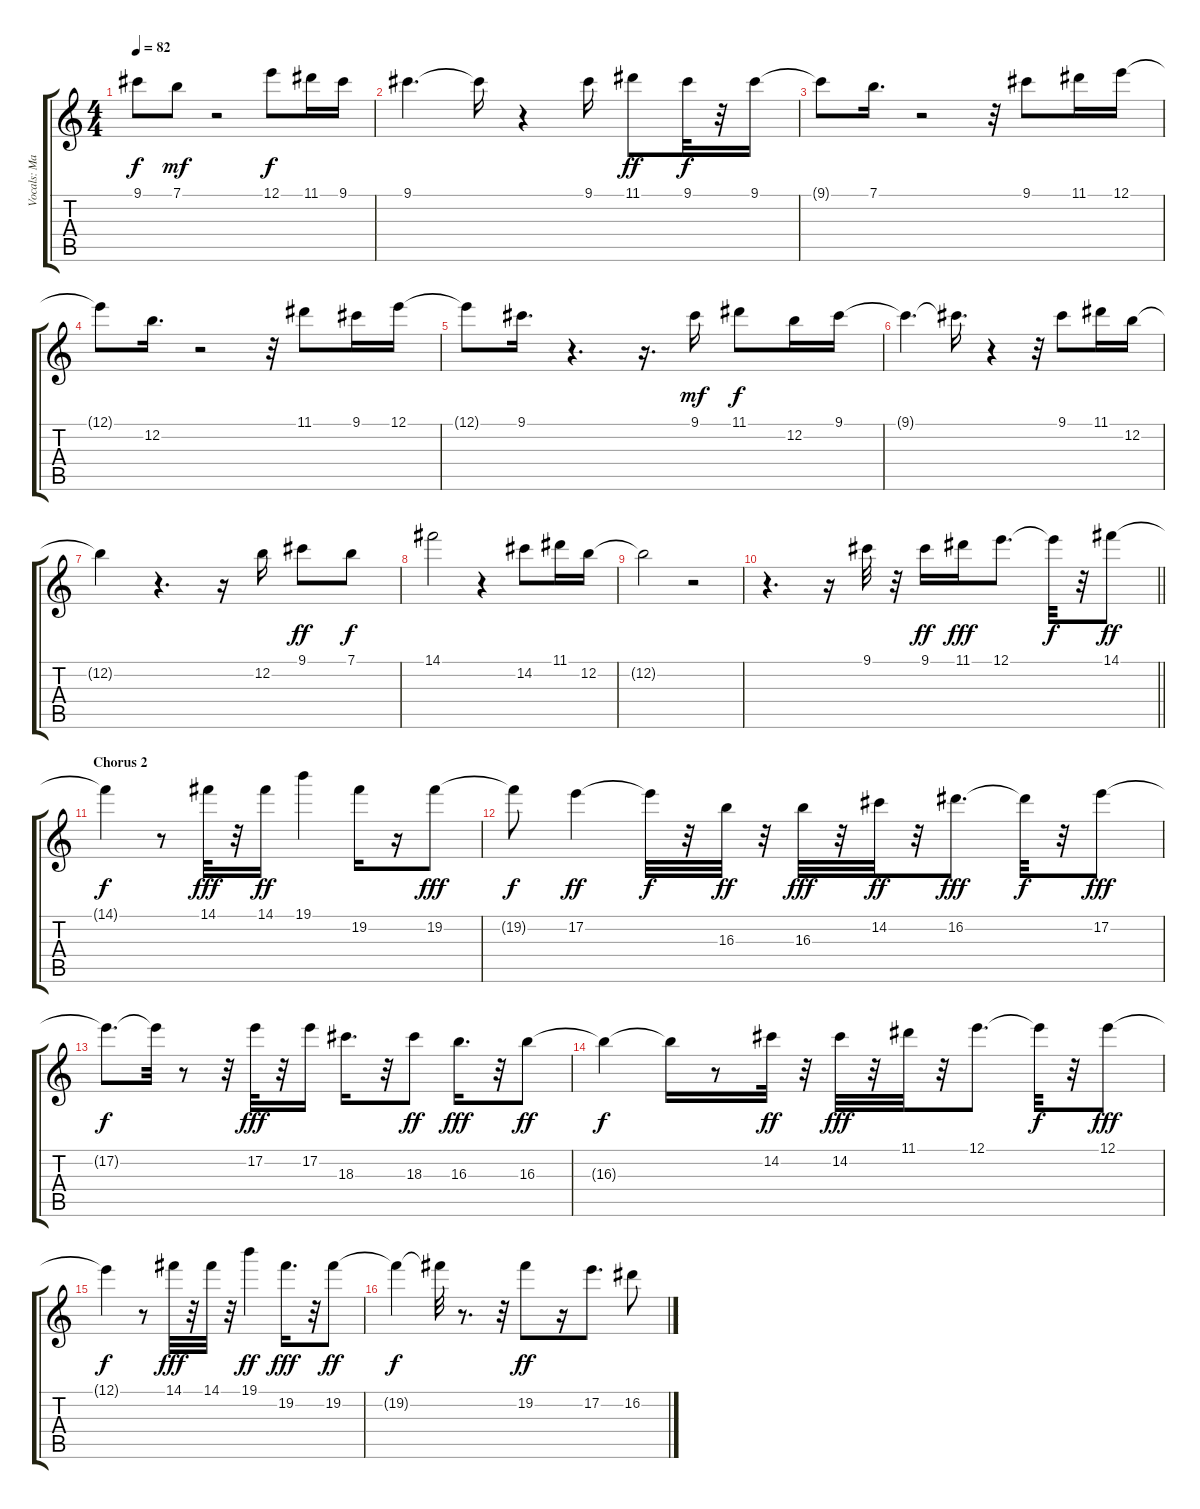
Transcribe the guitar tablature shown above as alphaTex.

\track ("Vocals: Marie Fredriksson" "Vocals: Ma") {instrument contrabass}
\staff {score tabs}
\tuning (E4 B3 G3 D3 A2 E2) {hide}
\ts (4 4)
\tempo 82
\clef g2
\ks c
9.1{t}.8{dy f} 7.1.8{dy mf} r.2 12.1.8{dy f} 11.1.16 9.1.16 |
9.1.4{d} 9.1{t}.16 r.4 9.1.16 11.1.8{dy ff} 9.1.32{dy f} r.32 9.1.16 |
9.1{t}.8 7.1.16{d} r.2 r.32 9.1.8 11.1.16 12.1.16 |
12.1{t}.8 12.2.16{d} r.2 r.32 11.1.8 9.1.16 12.1.16 |
12.1{t}.8 9.1.16{d} r.4{d} r.16{d} 9.1.16{dy mf} 11.1.8{dy f} 12.2.16 9.1.16 |
9.1{t}.4{d} 9.1{t}.16{d} r.4 r.32 9.1.8 11.1.16 12.2.16 |
12.2{t}.4 r.4{d} r.16 12.2.16 9.1.8{dy ff} 7.1.8{dy f} |
14.1.2 r.4 14.2.8 11.1.16 12.2.16 |
12.2{t}.2 r.2 |
\barLineRight lightlight
r.4{d} r.16 9.1.32 r.32 9.1.16{dy ff} 11.1.16{dy fff} 12.1.8{d} 12.1{t}.32{dy f} r.32 14.1.8{dy ff} |
\section ("" "Chorus 2")
14.1{t}.4{dy f} r.8 14.1.32{dy fff} r.32 14.1.16{dy ff} 19.1.4 19.2.16 r.16 19.2.8{dy fff} |
19.2{t}.8{dy f} 17.2.4{dy ff} 17.2{t}.32{dy f} r.32 16.3.32{dy ff} r.32 16.3.32{dy fff} r.32 14.2.32{dy ff} r.32 16.2.8{d dy fff} 16.2{t}.32{dy f} r.32 17.2.8{dy fff} |
17.2{t}.8{d dy f} 17.2{t}.32 r.8 r.32 17.2.32{dy fff} r.32 17.2.16 18.3.16{d} r.32 18.3.8{dy ff} 16.3.16{d dy fff} r.32 16.3.8{dy ff} |
16.3{t}.4{dy f} 16.3{t}.16 r.8 14.2.32{dy ff} r.32 14.2.32{dy fff} r.32 11.1.32 r.32 12.1.8{d} 12.1{t}.32{dy f} r.32 12.1.8{dy fff} |
12.1{t}.4{dy f} r.8 14.1.32{dy fff} r.32 14.1.32 r.32 19.1.4{dy ff} 19.2.16{d dy fff} r.32 19.2.8{dy ff} |
19.2{t}.4{dy f} 19.2{t}.32 r.8{d} r.32 19.2.8{dy ff} r.16 17.2.8{d} 16.2.8
